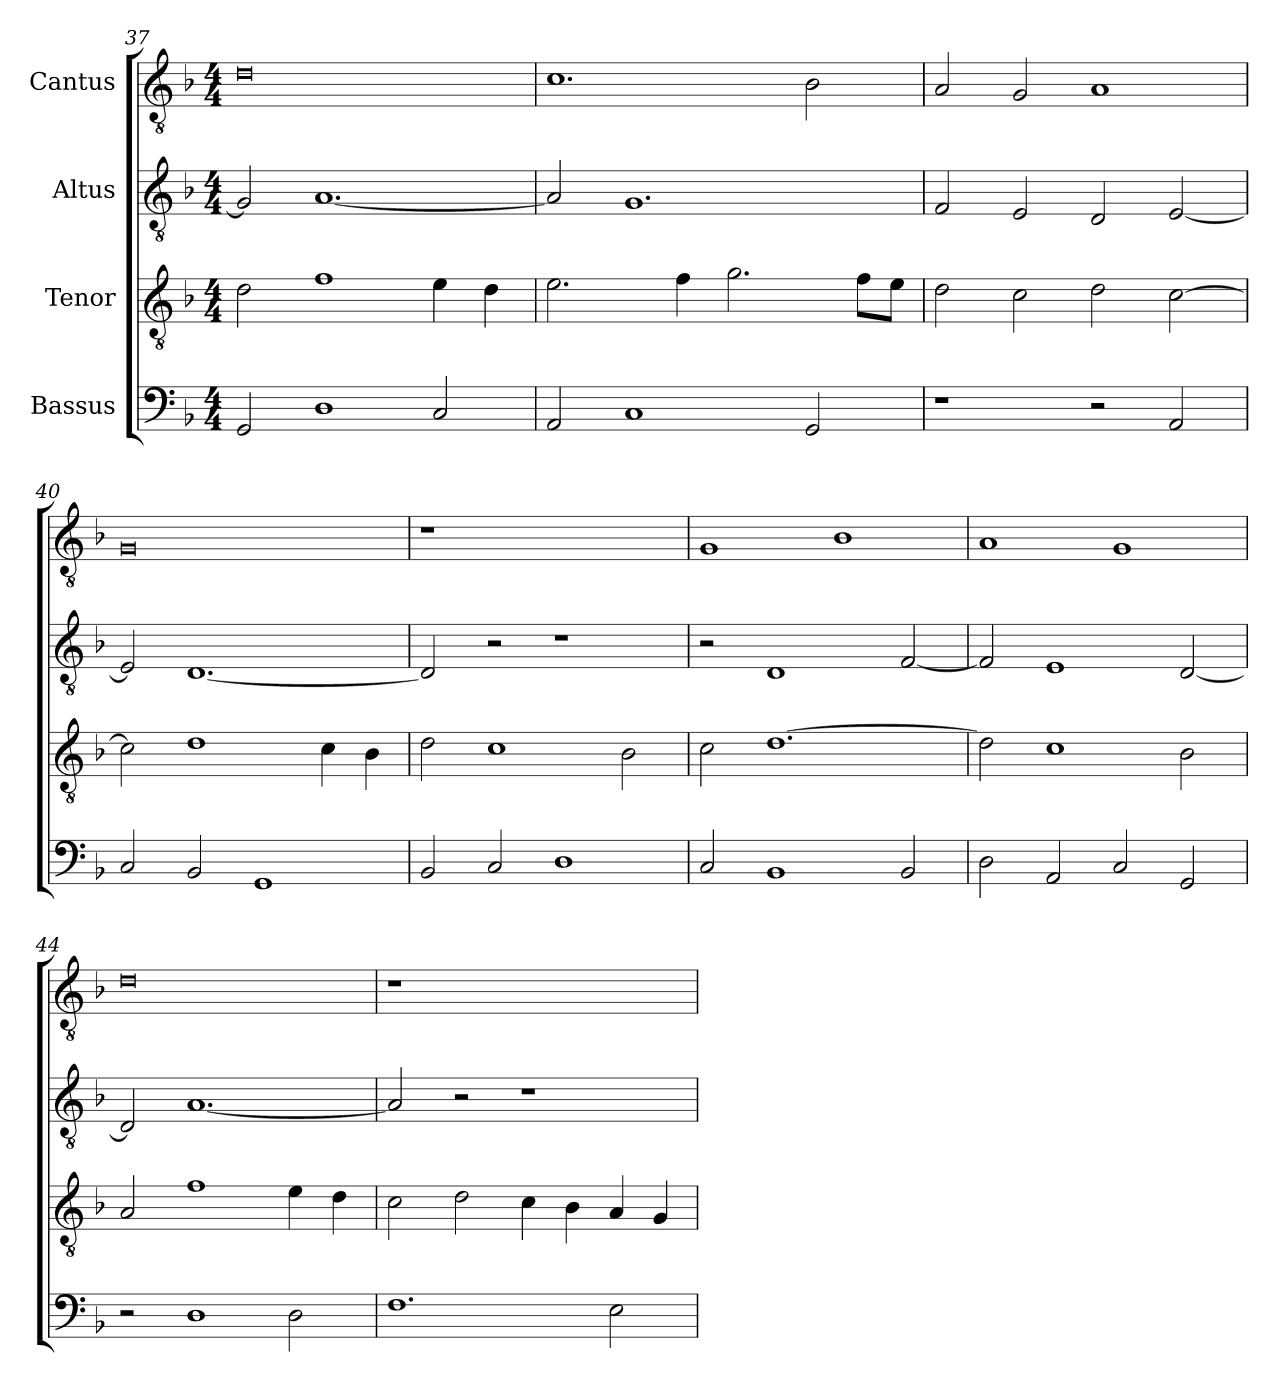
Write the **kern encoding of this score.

**kern	**kern	**kern	**kern
*part4	*part3	*part2	*part1
*staff4	*staff3	*staff2	*staff1
*I"Bassus	*I"Tenor	*I"Altus	*I"Cantus
!!LO:LB:g=z
*clefF4	*clefGv2	*clefGv2	*clefGv2
*	*ITrd7c12	*ITrd7c12	*ITrd7c12
*k[b-]	*k[b-]	*k[b-]	*k[b-]
*F:	*F:	*F:	*F:
*M4/4	*M4/4	*M4/4	*M4/4
=37	=37	=37	=37
2GGi/	2Di\	2GGi/]	0Di
1Di	1Fi	[<1.AAi	.
2Ci/	4Ei\	.	.
.	4Di\	.	.
=38	=38	=38	=38
2AAi/	2.Ei\	2AAi/]	1.Ci
1Ci	.	1.GGi	.
.	4Fi\	.	.
.	2.Gi\	.	.
2GGi/	.	.	2BB-i\
.	8Fi\L	.	.
.	8Ei\J	.	.
=39	=39	=39	=39
1r	2Di\	2FFi/	2AAi/
.	2Ci\	2EEi/	2GGi/
2r	2Di\	2DDi/	1AAi
2AAi/	[>2Ci\	[<2EEi/	.
=40	=40	=40	=40
2Ci/	2Ci\]	2EEi/]	0GGi
2BB-i/	1Di	[<1.DDi	.
1GGi	.	.	.
.	4Ci\	.	.
.	4BB-i\	.	.
=41	=41	=41	=41
!	!	!	!LO:N:vis=1
2BB-i/	2Di\	2DDi/]	1r
2Ci/	1Ci	2r	.
1Di	.	1r	1ryy
.	2BB-i\	.	.
=42	=42	=42	=42
2Ci/	2Ci\	2r	1GGi
1BB-i	[>1.Di	1DDi	.
.	.	.	1BB-i
2BB-i/	.	[<2FFi/	.
!!LO:LB:g=z
=43	=43	=43	=43
2Di\	2Di\]	2FFi/]	1AAi
2AAi/	1Ci	1EEi	.
2Ci/	.	.	1GGi
2GGi/	2BB-i\	[<2DDi/	.
=44	=44	=44	=44
2r	2AAi/	2DDi/]	0Di
1Di	1Fi	[<1.AAi	.
2Di\	4Ei\	.	.
.	4Di\	.	.
=45	=45	=45	=45
!	!	!	!LO:N:vis=1
1.Fi	2Ci\	2AAi/]	1r
.	2Di\	2r	.
.	4Ci\	1r	1ryy
.	4BB-i\	.	.
2Ei\	4AAi/	.	.
.	4GGi/	.	.
=	=	=	=
*-	*-	*-	*-
